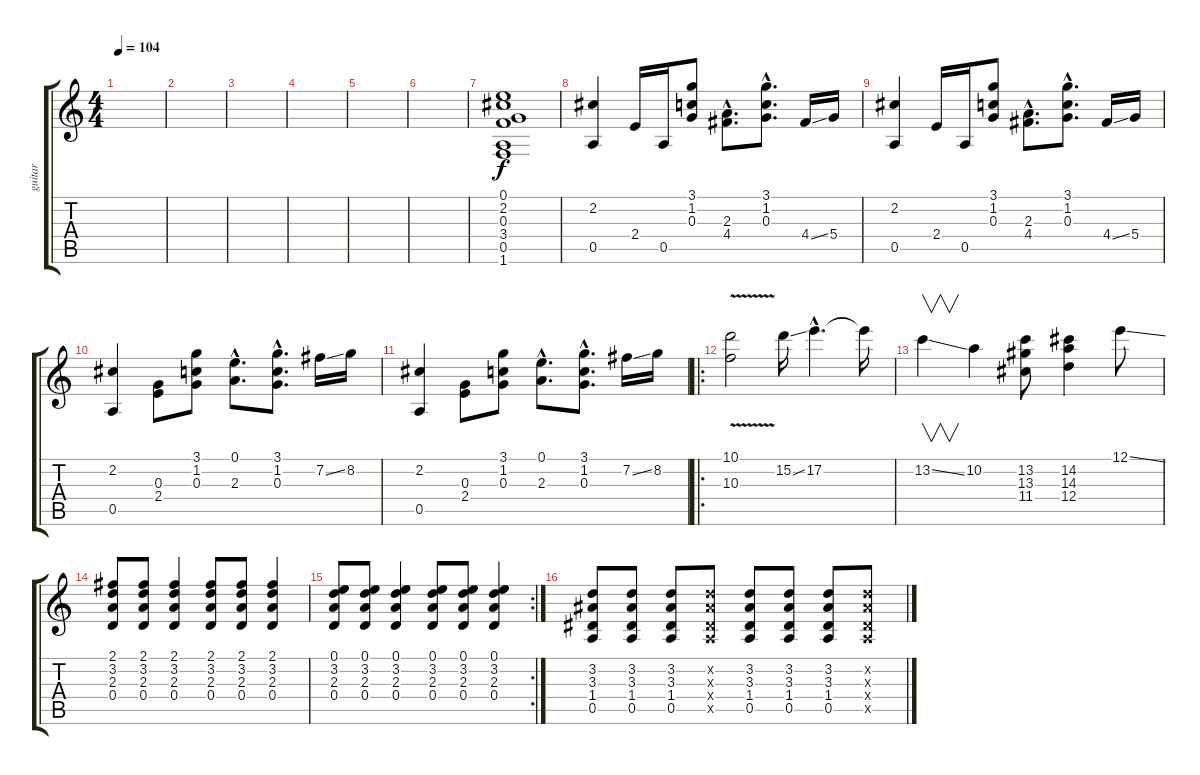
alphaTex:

\track ("guitar" "guitar") {instrument acousticguitarsteel}
\staff {score tabs}
\tuning (E4 B3 G3 D3 A2 E2) {hide}
\ts (4 4)
\tempo 104
\clef g2
\ks c
|
|
|
|
|
|
(0.1 2.2 0.3 3.4 0.5 1.6).1 |
(2.2 0.5).4 2.4.16 0.5.16 (3.1 1.2 0.3).8 (2.3{hac} 4.4{hac}).8{d} (3.1{hac} 1.2{hac} 0.3{hac}).8{d} 4.4{ss}.16 5.4.16 |
(2.2 0.5).4 2.4.16 0.5.16 (3.1 1.2 0.3).8 (2.3{hac} 4.4{hac}).8{d} (3.1{hac} 1.2{hac} 0.3{hac}).8{d} 4.4{ss}.16 5.4.16 |
(2.2 0.5).4 (0.3 2.4).8 (3.1 1.2 0.3).8 (0.1{hac} 2.3{hac}).8{d} (3.1{hac} 1.2{hac} 0.3{hac}).8{d} 7.2{ss}.16 8.2.16 |
(2.2 0.5).4 (0.3 2.4).8 (3.1 1.2 0.3).8 (0.1{hac} 2.3{hac}).8{d} (3.1{hac} 1.2{hac} 0.3{hac}).8{d} 7.2{ss}.16 8.2.16 |
\ro
(10.1{v} 10.3).2 15.2{ss}.16 17.2{hac}.4{d} 17.2{t}.16 |
13.2{ss}.4{v} 10.2.4 (13.2 13.3 11.4).8 (14.2 14.3 12.4).4 12.1{ss}.8 |
(2.1 3.2 2.3 0.4).8 (2.1 3.2 2.3 0.4).8 (2.1 3.2 2.3 0.4).4 (2.1 3.2 2.3 0.4).8 (2.1 3.2 2.3 0.4).8 (2.1 3.2 2.3 0.4).4 |
\rc 2
(0.1 3.2 2.3 0.4).8 (0.1 3.2 2.3 0.4).8 (0.1 3.2 2.3 0.4).4 (0.1 3.2 2.3 0.4).8 (0.1 3.2 2.3 0.4).8 (0.1 3.2 2.3 0.4).4 |
(3.2 3.3 1.4 0.5).8 (3.2 3.3 1.4 0.5).8 (3.2 3.3 1.4 0.5).8 (3.2{x} 3.3{x} 1.4{x} 0.5{x}).8 (3.2 3.3 1.4 0.5).8 (3.2 3.3 1.4 0.5).8 (3.2 3.3 1.4 0.5).8 (3.2{x} 3.3{x} 1.4{x} 0.5{x}).8
